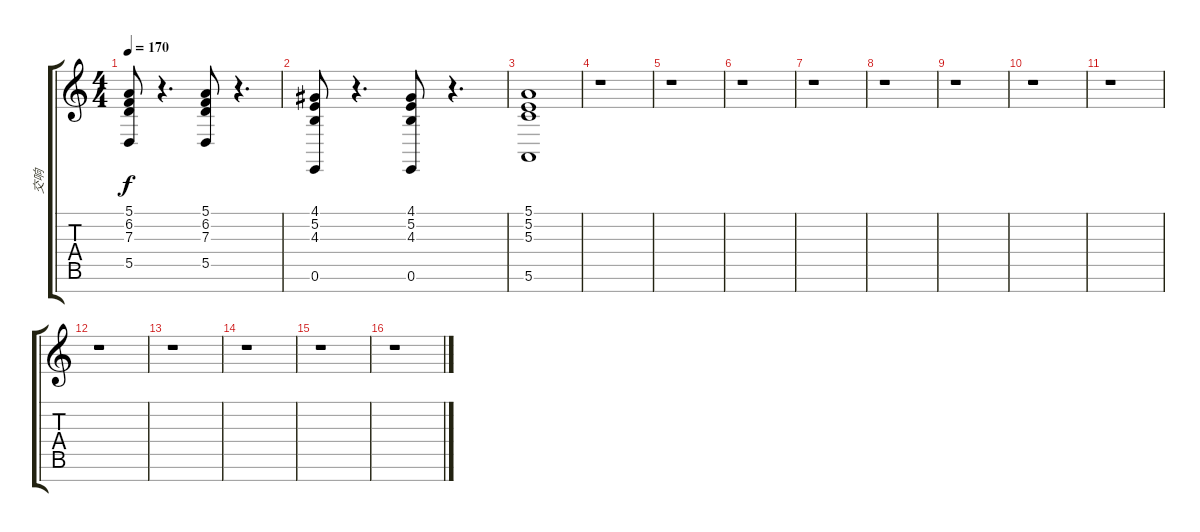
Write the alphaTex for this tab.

\track ("交响" "交响") {instrument orchestrahit}
\staff {score tabs}
\tuning (E4 B3 G3 D3 A2 E2 B1) {hide}
\ts (4 4)
\tempo 170
\clef g2
\ks c
(5.1 6.2 7.3 5.5).8{dy f} r.4{d} (5.1 6.2 7.3 5.5).8 r.4{d} |
(4.1 5.2 4.3 0.6).8 r.4{d} (4.1 5.2 4.3 0.6).8 r.4{d} |
(5.1 5.2 5.3 5.6).1 |
r.1 |
r.1 |
r.1 |
r.1 |
r.1 |
r.1 |
r.1 |
r.1 |
r.1 |
r.1 |
r.1 |
r.1 |
r.1
